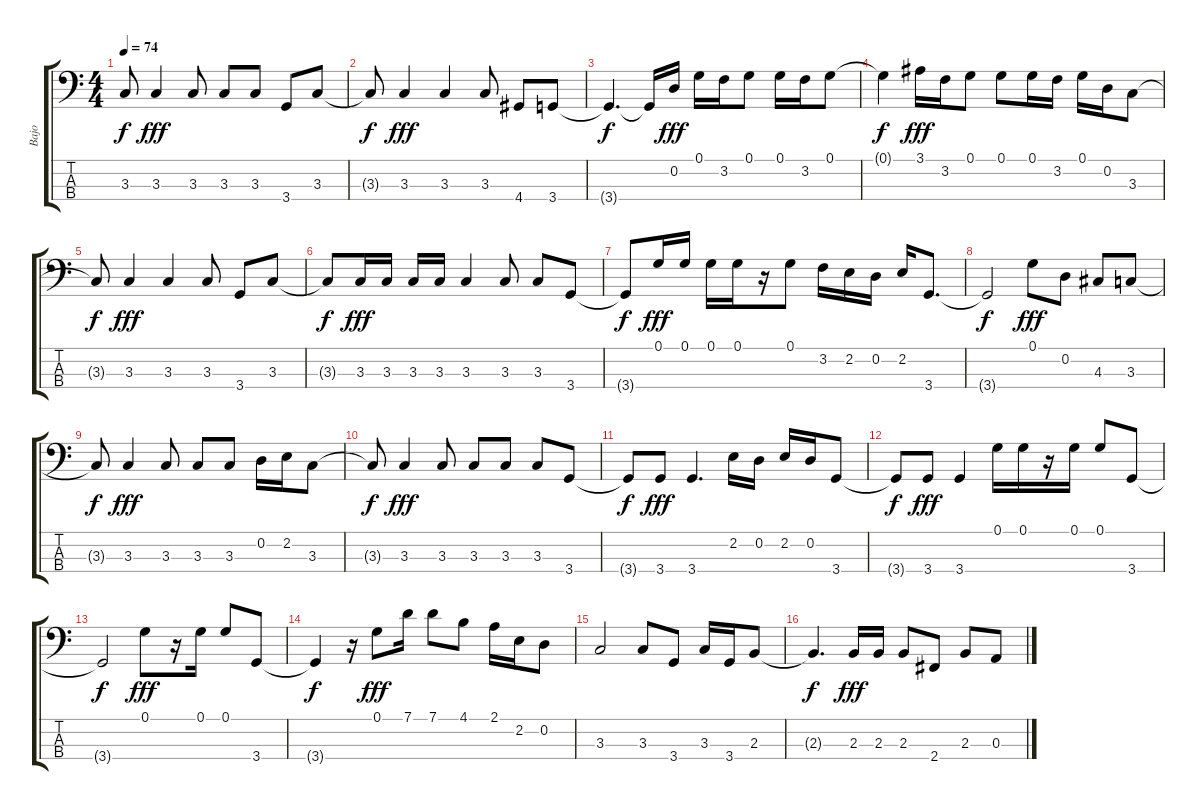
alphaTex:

\track ("Bajo" "Bajo") {instrument electricbassfinger}
\staff {score tabs}
\tuning (G2 D2 A1 E1) {hide}
\ts (4 4)
\tempo 74
\clef f4
\ks c
3.3{t}.8{dy f} 3.3.4{dy fff} 3.3.8 3.3.8 3.3.8 3.4.8 3.3.8 |
3.3{t}.8{dy f} 3.3.4{dy fff} 3.3.4 3.3.8 4.4.8 3.4.8 |
3.4{t}.4{d dy f} 3.4{t}.16 0.2.16{dy fff} 0.1.16 3.2.16 0.1.8 0.1.16 3.2.16 0.1.8 |
0.1{t}.4{dy f} 3.1.16{dy fff} 3.2.16 0.1.8 0.1.8 0.1.16 3.2.16 0.1.16 0.2.16 3.3.8 |
3.3{t}.8{dy f} 3.3.4{dy fff} 3.3.4 3.3.8 3.4.8 3.3.8 |
3.3{t}.8{dy f} 3.3.16{dy fff} 3.3.16 3.3.16 3.3.16 3.3.4 3.3.8 3.3.8 3.4.8 |
3.4{t}.8{dy f} 0.1.16{dy fff} 0.1.16 0.1.16 0.1.16 r.16 0.1.8 3.2.16 2.2.16 0.2.16 2.2.16 3.4.8{d} |
3.4{t}.2{dy f} 0.1.8{dy fff} 0.2.8 4.3.8 3.3.8 |
3.3{t}.8{dy f} 3.3.4{dy fff} 3.3.8 3.3.8 3.3.8 0.2.16 2.2.16 3.3.8 |
3.3{t}.8{dy f} 3.3.4{dy fff} 3.3.8 3.3.8 3.3.8 3.3.8 3.4.8 |
3.4{t}.8{dy f} 3.4.8{dy fff} 3.4.4{d} 2.2.16 0.2.16 2.2.16 0.2.16 3.4.8 |
3.4{t}.8{dy f} 3.4.8{dy fff} 3.4.4 0.1.16 0.1.16 r.16 0.1.16 0.1.8 3.4.8 |
3.4{t}.2{dy f} 0.1.8{dy fff} r.16 0.1.16 0.1.8 3.4.8 |
3.4{t}.4{dy f} r.16 0.1.8{dy fff} 7.1.16 7.1.8 4.1.8 2.1.16 2.2.16 0.2.8 |
3.3.2 3.3.8 3.4.8 3.3.16 3.4.16 2.3.8 |
2.3{t}.4{d dy f} 2.3.16{dy fff} 2.3.16 2.3.8 2.4.8 2.3.8 0.3.8
